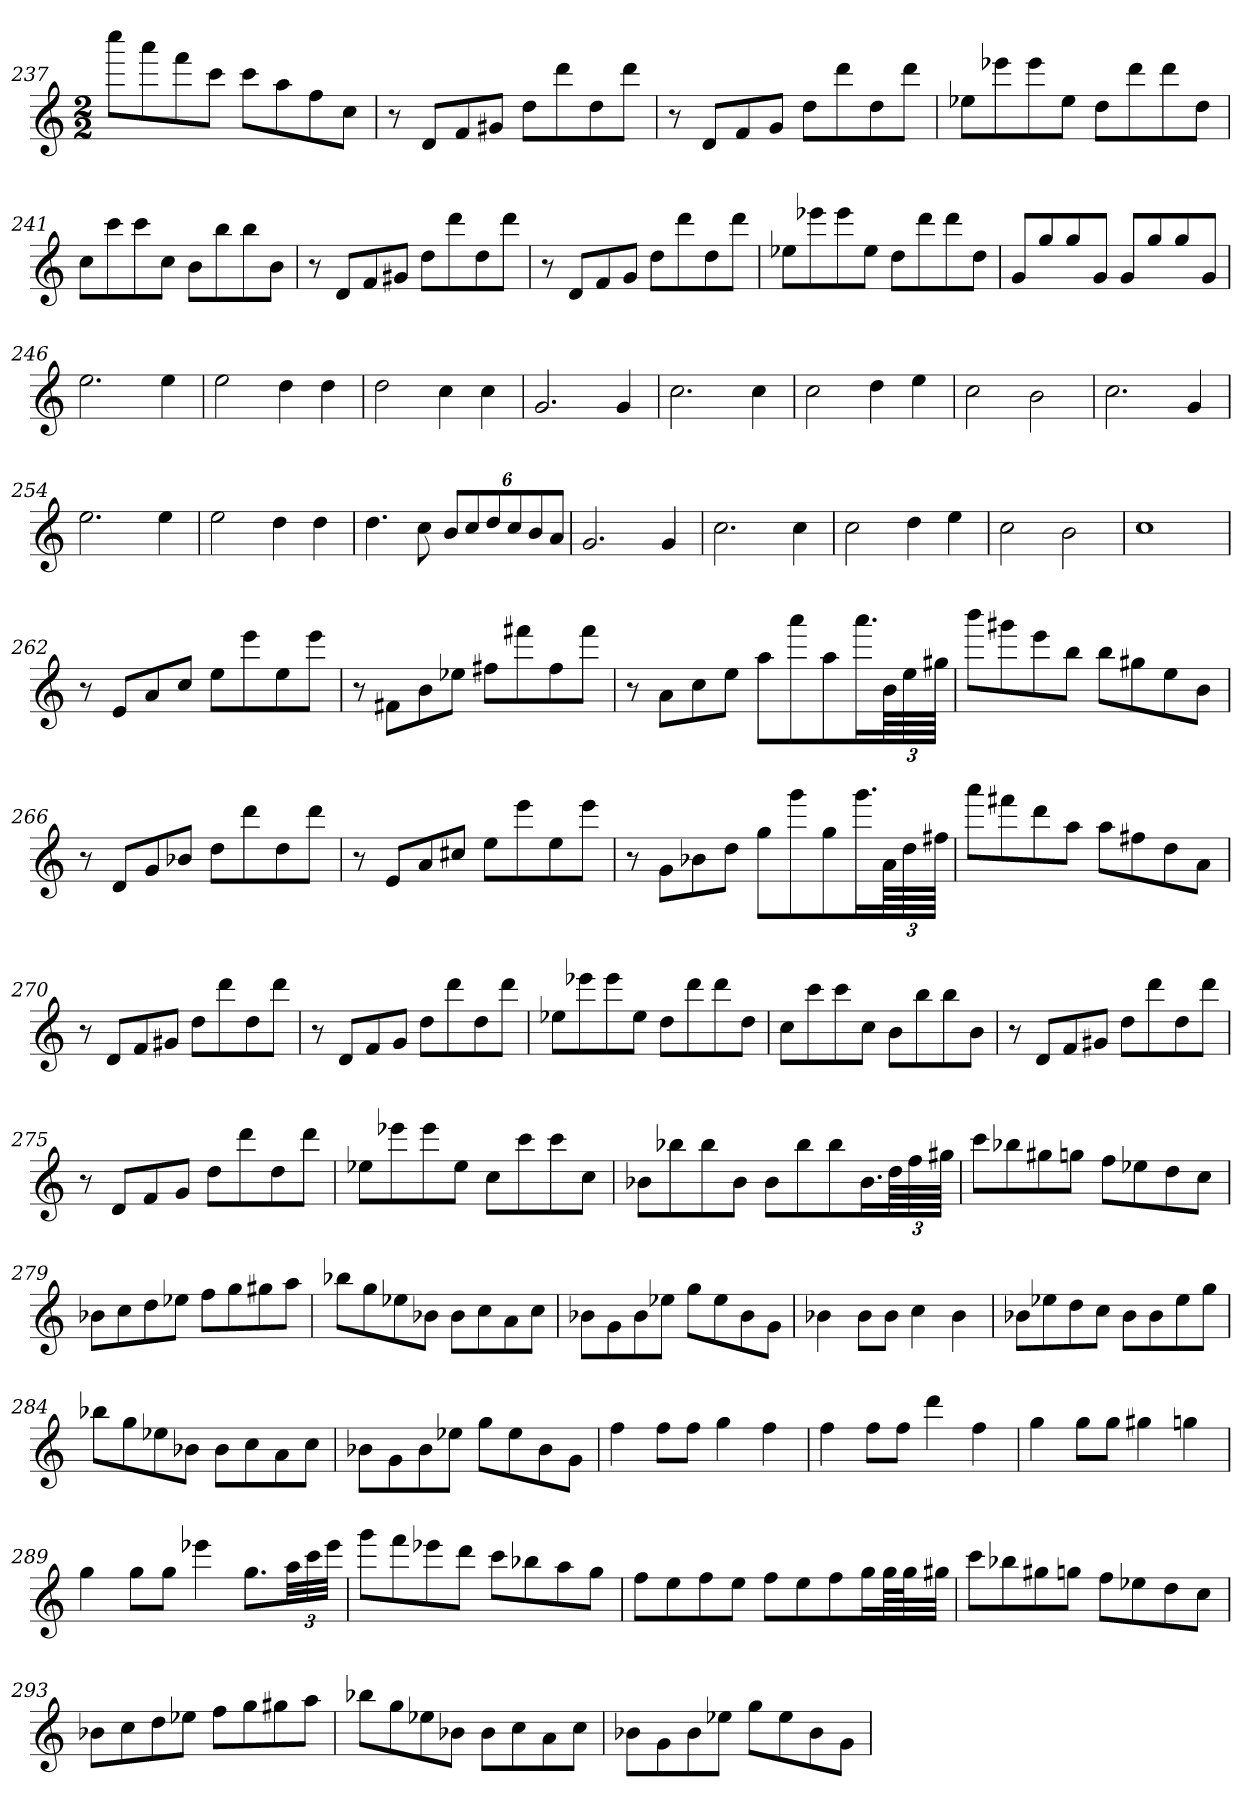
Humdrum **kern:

**kern
*part1
*staff1
*clefG2
*k[]
*C:
*M2/2
=237
8cccc\L
8aaa\
8fff\
8ccc\J
8ccc\L
8aa\
8ff\
8cc\J
=238
8r
8d/L
8f/
8g#X/J
8dd\L
8ddd\
8dd\
8ddd\J
=239
8r
8d/L
8f/
8g/J
8dd\L
8ddd\
8dd\
8ddd\J
=240
8ee-X\L
8eee-X\
8eee-\
8ee-\J
8dd\L
8ddd\
8ddd\
8dd\J
=241
8cc\L
8ccc\
8ccc\
8cc\J
8b\L
8bb\
8bb\
8b\J
=242
8r
8d/L
8f/
8g#X/J
8dd\L
8ddd\
8dd\
8ddd\J
=243
8r
8d/L
8f/
8g/J
8dd\L
8ddd\
8dd\
8ddd\J
=244
8ee-X\L
8eee-X\
8eee-\
8ee-\J
8dd\L
8ddd\
8ddd\
8dd\J
=245
8g/L
8gg/
8gg/
8g/J
8g/L
8gg/
8gg/
8g/J
=246
2.ee
4ee
=247
2ee
4dd
4dd
=248
2dd
4cc
4cc
=249
2.g
4g
=250
2.cc
4cc
=251
2cc
4dd
4ee
=252
2cc
2b
=253
2.cc
4g
=254
2.ee
4ee
=255
2ee
4dd
4dd
=256
4.dd
8cc
12b/L
12cc/
12dd/
12cc/
12b/
12a/J
=257
2.g
4g
=258
2.cc
4cc
=259
2cc
4dd
4ee
=260
2cc
2b
=261
1cc
=262
8r
8e/L
8a/
8cc/J
8ee\L
8eee\
8ee\
8eee\J
=263
8r
8f#X\L
8b\
8ee-X\J
8ff#X\L
8fff#X\
8ff#\
8fff#\J
=264
8r
8a\L
8cc\
8ee\J
8aa\L
8aaa\
8aa\
16.aaa\L
96b\LL
96ee\
96gg#X\JJJJ
=265
8bbb\L
8ggg#X\
8eee\
8bb\J
8bb\L
8gg#X\
8ee\
8b\J
=266
8r
8d/L
8g/
8b-X/J
8dd\L
8ddd\
8dd\
8ddd\J
=267
8r
8e/L
8a/
8cc#X/J
8ee\L
8eee\
8ee\
8eee\J
=268
8r
8g\L
8b-X\
8dd\J
8gg\L
8ggg\
8gg\
16.ggg\L
96a\LL
96dd\
96ff#X\JJJJ
=269
8aaa\L
8fff#X\
8ddd\
8aa\J
8aa\L
8ff#X\
8dd\
8a\J
=270
8r
8d/L
8f/
8g#X/J
8dd\L
8ddd\
8dd\
8ddd\J
=271
8r
8d/L
8f/
8g/J
8dd\L
8ddd\
8dd\
8ddd\J
=272
8ee-X\L
8eee-X\
8eee-\
8ee-\J
8dd\L
8ddd\
8ddd\
8dd\J
=273
8cc\L
8ccc\
8ccc\
8cc\J
8b\L
8bb\
8bb\
8b\J
=274
8r
8d/L
8f/
8g#X/J
8dd\L
8ddd\
8dd\
8ddd\J
=275
8r
8d/L
8f/
8g/J
8dd\L
8ddd\
8dd\
8ddd\J
=276
8ee-X\L
8eee-X\
8eee-\
8ee-\J
8cc\L
8ccc\
8ccc\
8cc\J
=277
8b-X\L
8bb-X\
8bb-\
8b-\J
8b-\L
8bb-\
8bb-\
16.b-\L
96dd\LL
96ff\
96gg#X\JJJJ
=278
8ccc\L
8bb-X\
8gg#X\
8ggn\J
8ff\L
8ee-X\
8dd\
8cc\J
=279
8b-X\L
8cc\
8dd\
8ee-X\J
8ff\L
8gg\
8gg#X\
8aa\J
=280
8bb-X\L
8gg\
8ee-X\
8b-X\J
8b-\L
8cc\
8a\
8cc\J
=281
8b-X\L
8g\
8b-\
8ee-X\J
8gg\L
8ee-\
8b-\
8g\J
=282
4b-X
8b-\L
8b-\J
4cc
4b-
=283
8b-X\L
8ee-X\
8dd\
8cc\J
8b-\L
8b-\
8ee-\
8gg\J
=284
8bb-X\L
8gg\
8ee-X\
8b-X\J
8b-\L
8cc\
8a\
8cc\J
=285
8b-X\L
8g\
8b-\
8ee-X\J
8gg\L
8ee-\
8b-\
8g\J
=286
4ff
8ff\L
8ff\J
4gg
4ff
=287
4ff
8ff\L
8ff\J
4ddd
4ff
=288
4gg
8gg\L
8gg\J
4gg#X
4ggn
=289
4gg
8gg\L
8gg\J
4eee-X
8.gg\L
48aa\LL
48ccc\
48eee-\JJJ
=290
8ggg\L
8fff\
8eee-X\
8ddd\J
8ccc\L
8bb-X\
8aa\
8gg\J
=291
8ff\L
8ee\
8ff\
8ee\J
8ff\L
8ee\
8ff\
16gg\L
64gg\LL
64gg\J
32gg#X\JJJ
=292
8ccc\L
8bb-X\
8gg#X\
8ggn\J
8ff\L
8ee-X\
8dd\
8cc\J
=293
8b-X\L
8cc\
8dd\
8ee-X\J
8ff\L
8gg\
8gg#X\
8aa\J
=294
8bb-X\L
8gg\
8ee-X\
8b-X\J
8b-\L
8cc\
8a\
8cc\J
=295
8b-X\L
8g\
8b-\
8ee-X\J
8gg\L
8ee-\
8b-\
8g\J
=
*-
